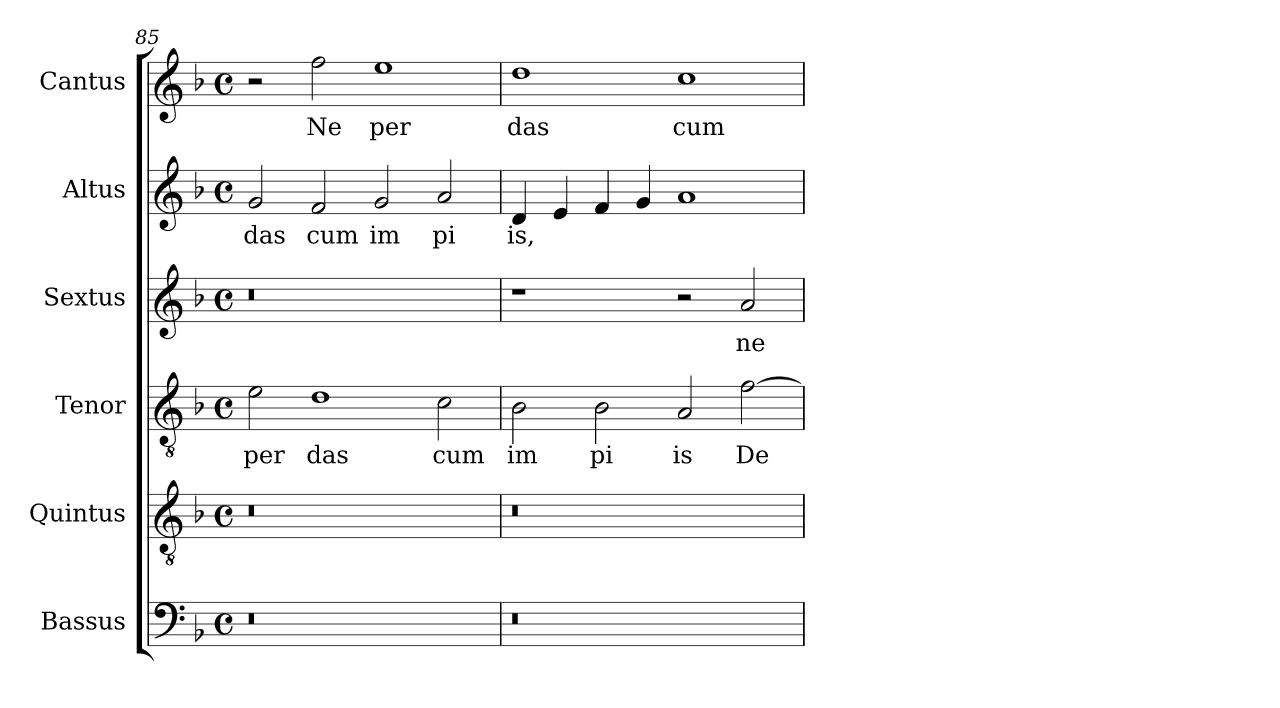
**kern	**kern	**kern	**text	**kern	**text	**kern	**text	**kern	**text
*part6	*part5	*part4	*part4	*part3	*part3	*part2	*part2	*part1	*part1
*staff6	*staff5	*staff4	*staff4	*staff3	*staff3	*staff2	*staff2	*staff1	*staff1
*I"Bassus	*I"Quintus	*I"Tenor	*	*I"Sextus	*	*I"Altus	*	*I"Cantus	*
*clefF4	*clefGv2	*clefGv2	*	*clefG2	*	*clefG2	*	*clefG2	*
*k[b-]	*k[b-]	*k[b-]	*	*k[b-]	*	*k[b-]	*	*k[b-]	*
*F:	*F:	*F:	*	*F:	*	*F:	*	*F:	*
*M4/4	*M4/4	*M4/4	*	*M4/4	*	*M4/4	*	*M4/4	*
*met(c)	*met(c)	*met(c)	*	*met(c)	*	*met(c)	*	*met(c)	*
=85	=85	=85	=85	=85	=85	=85	=85	=85	=85
!	!	!	!LO:LY:b:cj	!	!	!	!LO:LY:b:cj	!	!
0r	0r	2e\	per	0r	.	2g/	das	2r	.
!	!	!	!LO:LY:b:cj	!	!	!	!LO:LY:b:cj	!	!LO:LY:b:cj
.	.	1d	das	.	.	2f/	cum	2ff\	Ne
!	!	!	!	!	!	!	!LO:LY:b:cj	!	!LO:LY:b:cj
.	.	.	.	.	.	2g/	im	1ee	per
!	!	!	!LO:LY:b:cj	!	!	!	!LO:LY:b:cj	!	!
.	.	2c\	cum	.	.	2a/	pi	.	.
=86	=86	=86	=86	=86	=86	=86	=86	=86	=86
!	!	!	!LO:LY:b:cj	!	!	!	!LO:LY:b:cj	!	!LO:LY:b:cj
0r	0r	2B-\	im	1r	.	4d/	is,	1dd	das
.	.	.	.	.	.	4e/	.	.	.
!	!	!	!LO:LY:b:cj	!	!	!	!	!	!
.	.	2B-\	pi	.	.	4f/	.	.	.
.	.	.	.	.	.	4g/	.	.	.
!	!	!	!LO:LY:b:cj	!	!	!	!	!	!LO:LY:b:cj
.	.	2A/	is	2r	.	1a	.	1cc	cum
!	!	!	!LO:LY:b	!	!LO:LY:b:cj	!	!	!	!
.	.	[>2f\	De	2a/	ne	.	.	.	.
=	=	=	=	=	=	=	=	=	=
*-	*-	*-	*-	*-	*-	*-	*-	*-	*-
